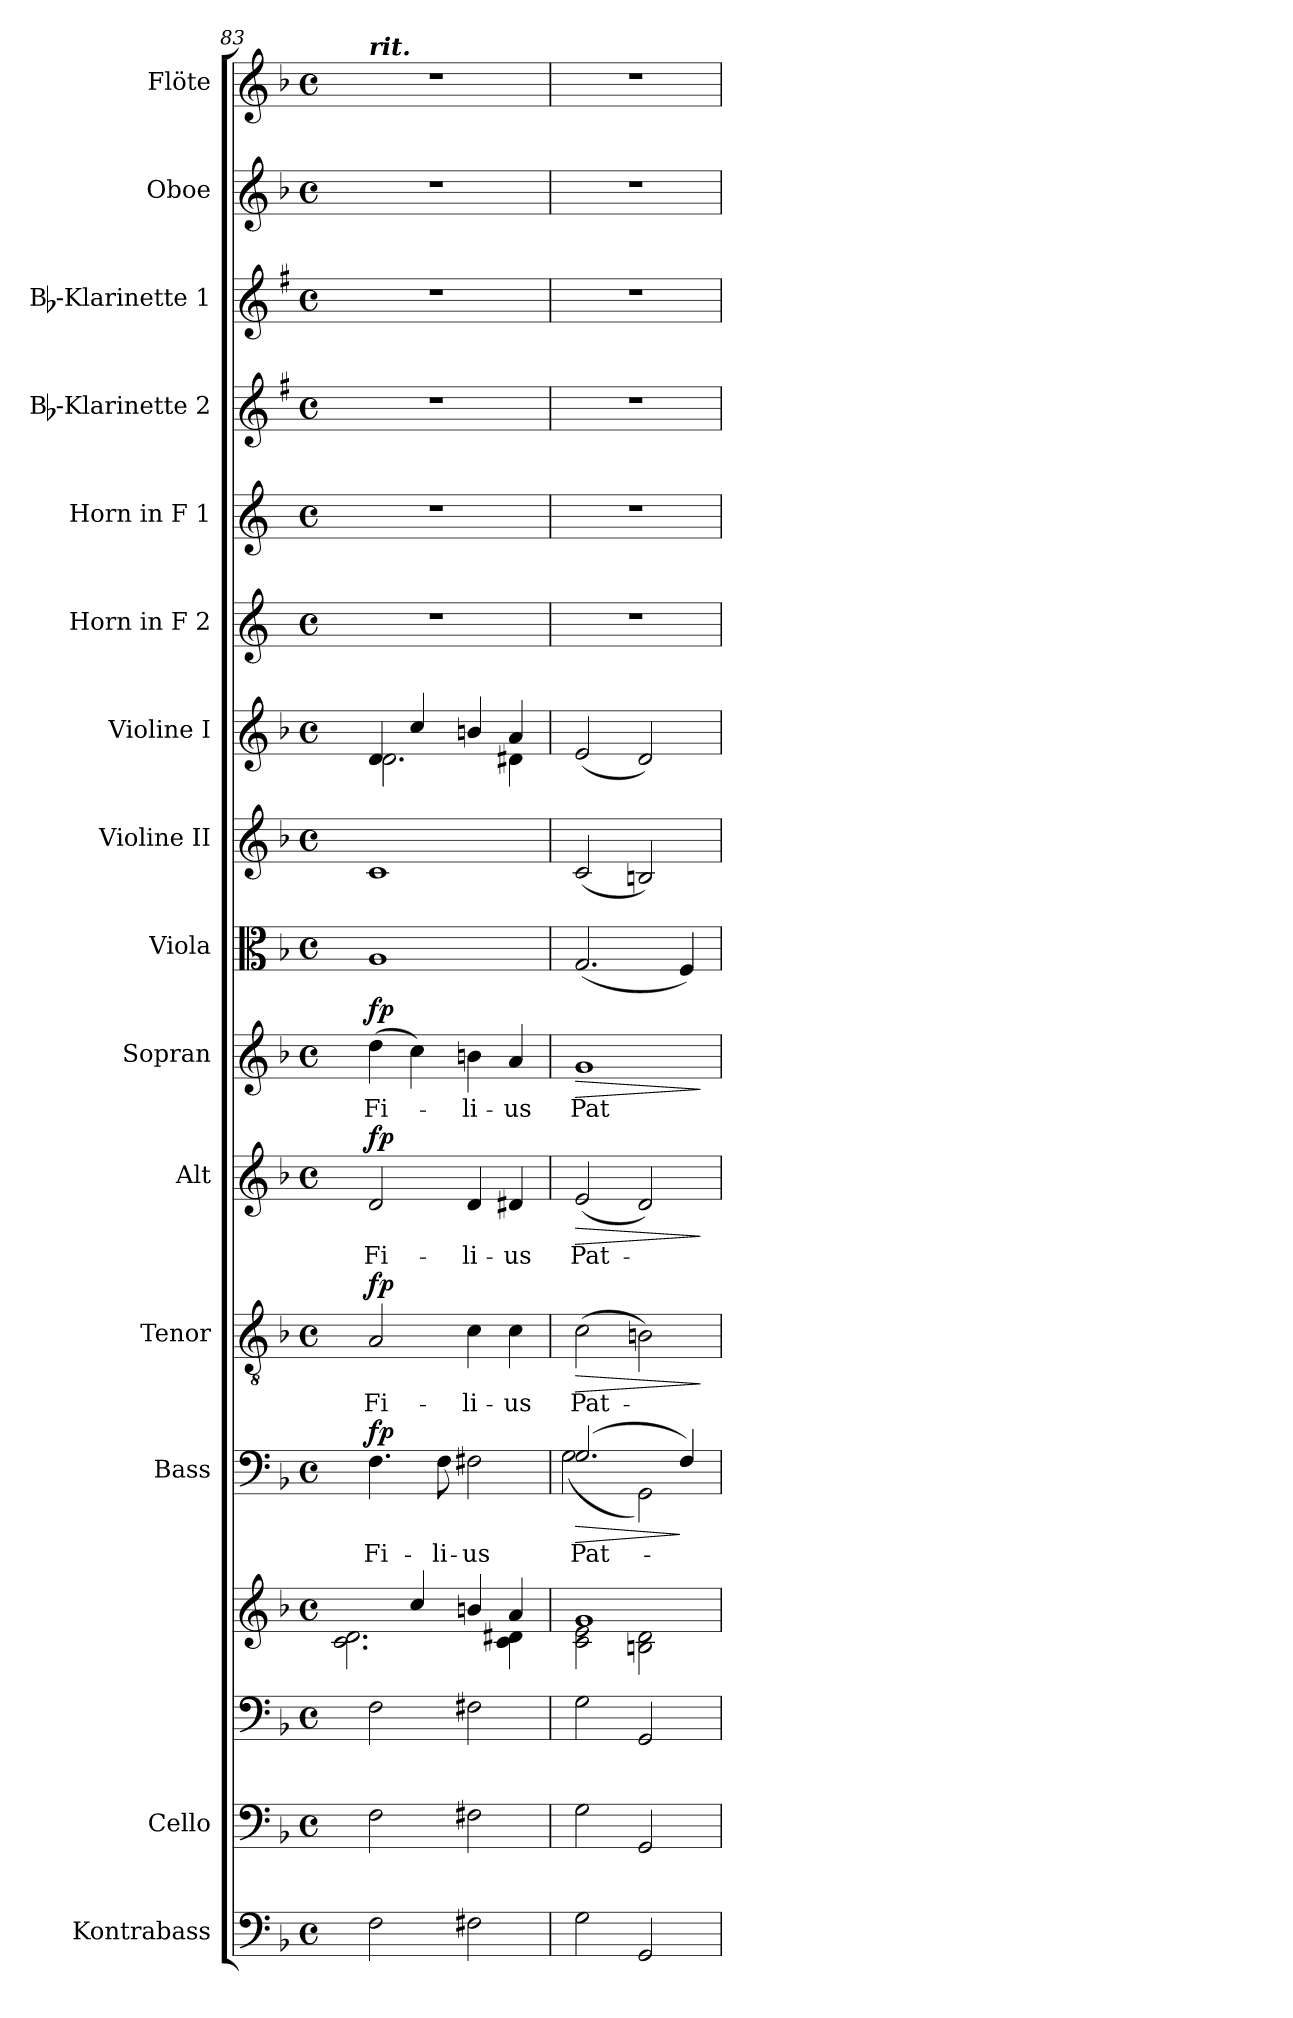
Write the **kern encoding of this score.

**kern	**kern	**kern	**kern	**kern	**text	**dynam	**kern	**text	**dynam	**kern	**text	**dynam	**kern	**text	**dynam	**kern	**kern	**kern	**kern	**kern	**kern	**kern	**kern	**kern
*part16	*part15	*part14	*part14	*part13	*part13	*part13	*part12	*part12	*part12	*part11	*part11	*part11	*part10	*part10	*part10	*part9	*part8	*part7	*part6	*part5	*part4	*part3	*part2	*part1
*staff17	*staff16	*staff15	*staff14	*staff13	*staff13	*staff13	*staff12	*staff12	*staff12	*staff11	*staff11	*staff11	*staff10	*staff10	*staff10	*staff9	*staff8	*staff7	*staff6	*staff5	*staff4	*staff3	*staff2	*staff1
*I"Kontrabass	*I"Cello	*	*	*I"Bass	*	*	*I"Tenor	*	*	*I"Alt	*	*	*I"Sopran	*	*	*I"Viola	*I"Violine II	*I"Violine I	*I"Horn in F 2	*I"Horn in F 1	*I"Bb-Klarinette 2	*I"Bb-Klarinette 1	*I"Oboe	*I"Flöte
*I'Kb.	*	*	*	*I'B.	*	*	*I'T.	*	*	*I'A.	*	*	*I'S.	*	*	*I'Vla.	*I'Vl. II	*I'Vl. I	*	*	*I'Bb Kl. 2	*I'Bb Kl. 1	*I'Ob.	*I'Fl.
*clefF4	*clefF4	*clefF4	*clefG2	*clefF4	*	*	*clefGv2	*	*	*clefG2	*	*	*clefG2	*	*	*clefC3	*clefG2	*clefG2	*clefG2	*clefG2	*clefG2	*clefG2	*clefG2	*clefG2
*ITrd7c12	*	*	*	*	*	*	*	*	*	*	*	*	*	*	*	*	*	*	*ITrd4c7	*ITrd4c7	*ITrd1c2	*ITrd1c2	*	*
*k[b-]	*k[b-]	*k[b-]	*k[b-]	*k[b-]	*	*	*k[b-]	*	*	*k[b-]	*	*	*k[b-]	*	*	*k[b-]	*k[b-]	*k[b-]	*k[b-]	*k[b-]	*k[b-]	*k[b-]	*k[b-]	*k[b-]
*F:	*F:	*F:	*F:	*F:	*	*	*F:	*	*	*F:	*	*	*F:	*	*	*F:	*F:	*F:	*F:	*F:	*F:	*F:	*F:	*F:
*M4/4	*M4/4	*M4/4	*M4/4	*M4/4	*	*	*M4/4	*	*	*M4/4	*	*	*M4/4	*	*	*M4/4	*M4/4	*M4/4	*M4/4	*M4/4	*M4/4	*M4/4	*M4/4	*M4/4
*met(c)	*met(c)	*met(c)	*met(c)	*met(c)	*	*	*met(c)	*	*	*met(c)	*	*	*met(c)	*	*	*met(c)	*met(c)	*met(c)	*met(c)	*met(c)	*met(c)	*met(c)	*met(c)	*met(c)
=83	=83	=83	=83	=83	=83	=83	=83	=83	=83	=83	=83	=83	=83	=83	=83	=83	=83	=83	=83	=83	=83	=83	=83	=83
*	*	*	*^	*	*	*	*	*	*	*	*	*	*	*	*	*	*	*	*	*	*	*	*	*
!	!	!	!	!	!	!	!	!	!	!	!	!	!	!	!	!	!	!	!	!	!	!	!	!	!LO:TX:a:Bi:t=rit.
!	!	!	!	!	!	!LO:LY:b	!LO:DY:a	!	!LO:LY:b	!LO:DY:a	!	!LO:LY:b	!LO:DY:a	!	!LO:LY:b	!LO:DY:a	!	!	!	!	!	!	!	!	!
*	*	*	*	*	*	*	*	*	*	*	*	*	*	*	*	*	*	*	*^	*	*	*	*	*	*
2FF\	2F\	2F\	4d/yy	2.c\ 2.d\	4.F\	Fi-	fp	2A/	Fi-	fp	2d/	Fi-	fp	(>4dd\	Fi-	fp	1A	1c	4d/	2.d\	1r	1r	1r	1r	1r	1r
.	.	.	4cc/	.	.	.	.	.	.	.	.	.	.	4cc\)	.	.	.	.	4cc/	.	.	.	.	.	.	.
!	!	!	!	!	!	!LO:LY:b	!	!	!	!	!	!	!	!	!	!	!	!	!	!	!	!	!	!	!	!
.	.	.	.	.	8F\	-li-	.	.	.	.	.	.	.	.	.	.	.	.	.	.	.	.	.	.	.	.
!	!	!	!	!	!	!LO:LY:b	!	!	!LO:LY:b	!	!	!LO:LY:b	!	!	!LO:LY:b	!	!	!	!	!	!	!	!	!	!	!
2FF#X\	2F#X\	2F#X\	4bn/	.	2F#X\	-us	.	4c\	-li-	.	4d/	-li-	.	4bn\	-li-	.	.	.	4bn/	.	.	.	.	.	.	.
!	!	!	!	!	!	!	!	!	!LO:LY:b	!	!	!LO:LY:b	!	!	!LO:LY:b	!	!	!	!	!	!	!	!	!	!	!
.	.	.	4a/	4c\ 4d#X\	.	.	.	4c\	-us	.	4d#X/	-us	.	4a/	-us	.	.	.	4a/	4d#X\	.	.	.	.	.	.
=84	=84	=84	=84	=84	=84	=84	=84	=84	=84	=84	=84	=84	=84	=84	=84	=84	=84	=84	=84	=84	=84	=84	=84	=84	=84	=84
!	!	!	!	!	!	!LO:LY:b	!LO:HP:b	!	!LO:LY:b	!LO:HP:b	!	!LO:LY:b	!LO:HP:b	!	!LO:LY:b	!LO:HP:b	!	!	!	!	!	!	!	!	!	!
*	*	*	*	*	*^	*	*	*	*	*	*	*	*	*	*	*	*	*	*v	*v	*	*	*	*	*	*
2GG\	2G\	2G\	1g	2c\ 2e\	(2.G/	(<2G\	Pat-	>	(>2c\	Pat-	>	(<2e/	Pat-	>	1g	Pat-	>	(<2.G/	(<2c/	(<2e/	1r	1r	1r	1r	1r	1r
2GGG/	2GG/	2GG/	.	2Bn\ 2d\	.	2GG\)	.	.	2Bn\)	.	.	2d/)	.	.	.	.	.	.	2Bn/)	2d/)	.	.	.	.	.	.
.	.	.	.	.	4F/)	.	.	]	.	.	.	.	.	.	.	.	.	4F/)	.	.	.	.	.	.	.	.
*	*	*	*v	*v	*	*	*	*	*	*	*	*	*	*	*	*	*	*	*	*	*	*	*	*	*	*
*	*	*	*	*v	*v	*	*	*	*	*	*	*	*	*	*	*	*	*	*	*	*	*	*	*	*
.	.	.	.	.	.	.	.	.	]	.	.	]	.	.	]	.	.	.	.	.	.	.	.	.
=	=	=	=	=	=	=	=	=	=	=	=	=	=	=	=	=	=	=	=	=	=	=	=	=
*-	*-	*-	*-	*-	*-	*-	*-	*-	*-	*-	*-	*-	*-	*-	*-	*-	*-	*-	*-	*-	*-	*-	*-	*-
